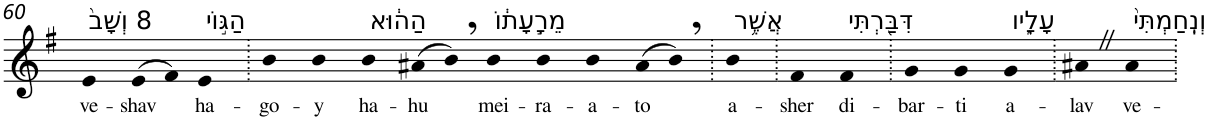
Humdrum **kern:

**kern	**text
*part1	*part1
*staff1	*staff1
*I"Piano	*
*I'Pno	*
!!LO:PB:g=z
*clefG2	*
*k[f#]	*
*G:	*
=60	=60
!LO:TX:a:t=8 וְשָׁב֙	!
!	!LO:LY:b
4e	ve-
!	!LO:LY:b
(>8e	-shav
8f#)	.
!LO:TX:a:t=הַגּ֣וֹי	!
!	!LO:LY:b
4e	ha-
=61.	=61.
!	!LO:LY:b
4b	-go-
!	!LO:LY:b
4b	-y
!LO:TX:a:t=הַה֔וּא	!
!	!LO:LY:b
4b	ha-
!	!LO:LY:b
(>8a#X	-hu
8b,)	.
!LO:TX:a:t=מֵרָ֣עָת֔וֹ	!
!	!LO:LY:b
4b	mei-
!	!LO:LY:b
4b	-ra-
!	!LO:LY:b
4b	-a-
!	!LO:LY:b
(>8a#	-to
8b,)	.
=62.	=62.
!LO:TX:a:t=אֲשֶׁ֥ר	!
!	!LO:LY:b
4b	a-
=63.	=63.
!	!LO:LY:b
4f#	-sher
!LO:TX:a:t=דִּבַּ֖רְתִּי	!
!	!LO:LY:b
4f#	di-
=64.	=64.
!	!LO:LY:b
4g	-bar-
!	!LO:LY:b
4g	-ti
!LO:TX:a:t=עָלָ֑יו	!
!	!LO:LY:b
4g	a-
=65.	=65.
!	!LO:LY:b
4a#XZ	-lav
!LO:TX:a:t=וְנִֽחַמְתִּי֙	!
!	!LO:LY:b
4a#	ve-
=.	=.
*-	*-
